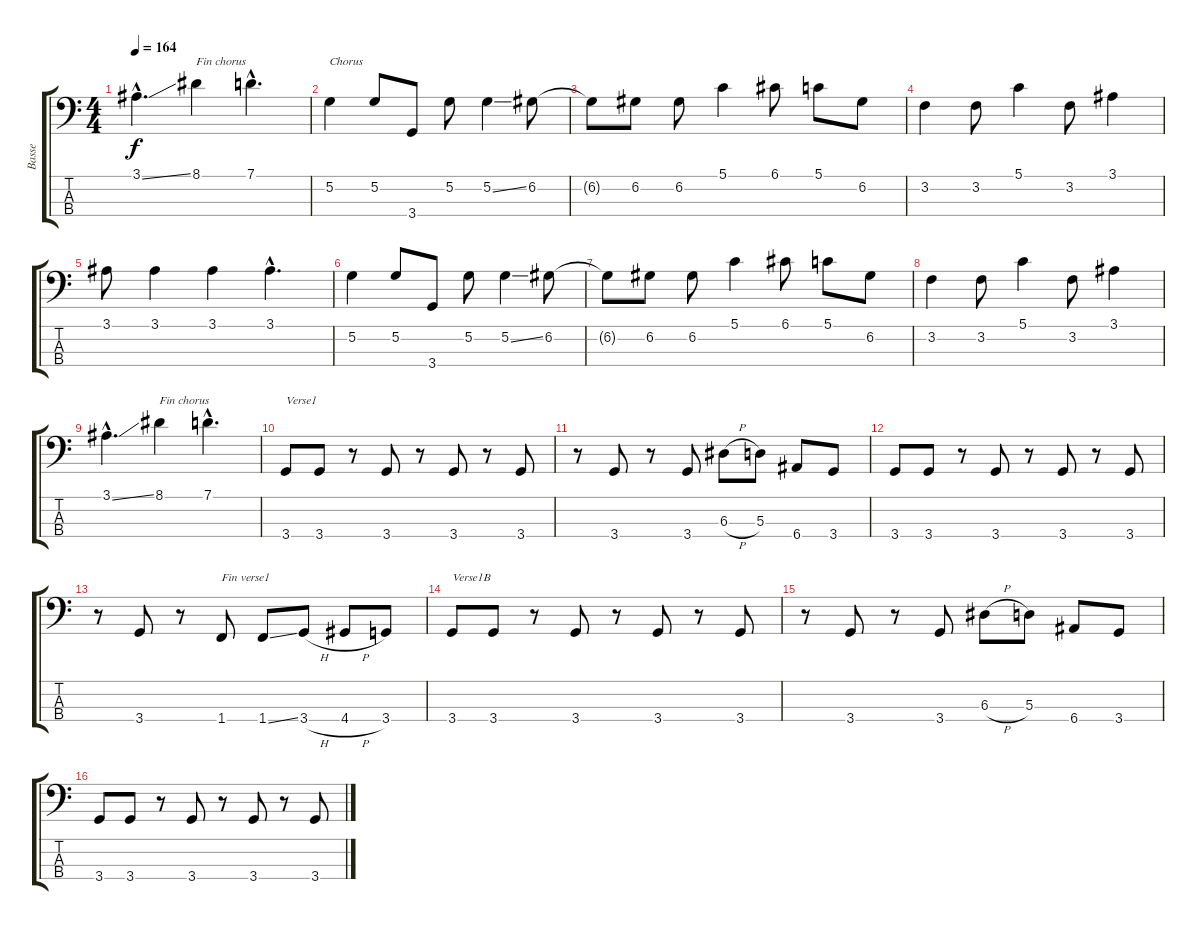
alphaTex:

\track ("Basse" "Basse") {instrument electricbassfinger}
\staff {score tabs}
\tuning (G2 D2 A1 E1) {hide}
\ts (4 4)
\tempo 164
\clef f4
\ks c
3.1{ss hac}.4{d dy f} 8.1.4{txt "Fin chorus"} 7.1{hac}.4{d} |
5.2.4{txt "Chorus"} 5.2.8 3.4.8 5.2.8 5.2{ss}.4 6.2.8 |
6.2{t}.8 6.2.8 6.2.8 5.1.4 6.1.8 5.1.8 6.2.8 |
3.2.4 3.2.8 5.1.4 3.2.8 3.1.4 |
3.1.8 3.1.4 3.1.4 3.1{hac}.4{d} |
5.2.4 5.2.8 3.4.8 5.2.8 5.2{ss}.4 6.2.8 |
6.2{t}.8 6.2.8 6.2.8 5.1.4 6.1.8 5.1.8 6.2.8 |
3.2.4 3.2.8 5.1.4 3.2.8 3.1.4 |
3.1{ss hac}.4{d} 8.1.4{txt "Fin chorus"} 7.1{hac}.4{d} |
3.4.8{txt "Verse1"} 3.4.8 r.8 3.4.8 r.8 3.4.8 r.8 3.4.8 |
r.8 3.4.8 r.8 3.4.8 6.3{h}.8 5.3.8 6.4.8 3.4.8 |
3.4.8 3.4.8 r.8 3.4.8 r.8 3.4.8 r.8 3.4.8 |
r.8 3.4.8 r.8 1.4.8{txt "Fin verse1"} 1.4{ss}.8 3.4{h}.8 4.4{h}.8 3.4.8 |
3.4.8{txt "Verse1B"} 3.4.8 r.8 3.4.8 r.8 3.4.8 r.8 3.4.8 |
r.8 3.4.8 r.8 3.4.8 6.3{h}.8 5.3.8 6.4.8 3.4.8 |
3.4.8 3.4.8 r.8 3.4.8 r.8 3.4.8 r.8 3.4.8
